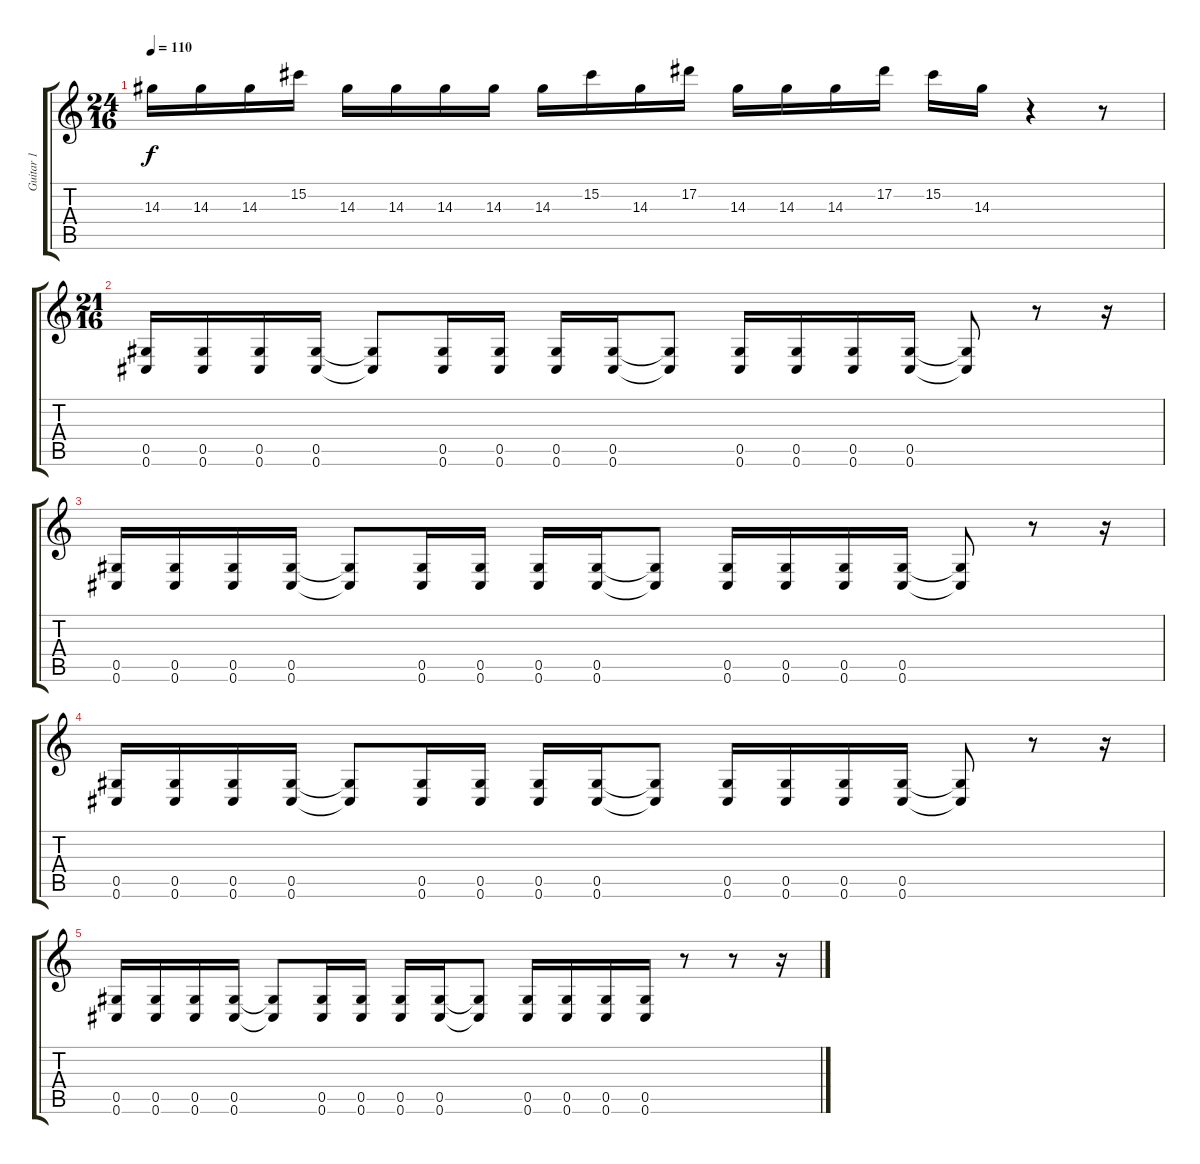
\track ("Guitar 1" "Guitar 1") {instrument distortionguitar}
\staff {score tabs}
\tuning (Eb4 Bb3 Gb3 Db3 Ab2 Db2) {hide}
\ts (24 16)
\tempo 110
\clef g2
\ks c
14.3.16{dy f} 14.3.16 14.3.16 15.2.16 14.3.16 14.3.16 14.3.16 14.3.16 14.3.16 15.2.16 14.3.16 17.2.16 14.3.16 14.3.16 14.3.16 17.2.16 15.2.16 14.3.16 r.4 r.8 |
\ts (21 16)
(0.5 0.6).16 (0.5 0.6).16 (0.5 0.6).16 (0.5 0.6).16 (0.5{t} 0.6{t}).8 (0.5 0.6).16 (0.5 0.6).16 (0.5 0.6).16 (0.5 0.6).16 (0.5{t} 0.6{t}).8 (0.5 0.6).16 (0.5 0.6).16 (0.5 0.6).16 (0.5 0.6).16 (0.5{t} 0.6{t}).8 r.8 r.16 |
(0.5 0.6).16 (0.5 0.6).16 (0.5 0.6).16 (0.5 0.6).16 (0.5{t} 0.6{t}).8 (0.5 0.6).16 (0.5 0.6).16 (0.5 0.6).16 (0.5 0.6).16 (0.5{t} 0.6{t}).8 (0.5 0.6).16 (0.5 0.6).16 (0.5 0.6).16 (0.5 0.6).16 (0.5{t} 0.6{t}).8 r.8 r.16 |
(0.5 0.6).16 (0.5 0.6).16 (0.5 0.6).16 (0.5 0.6).16 (0.5{t} 0.6{t}).8 (0.5 0.6).16 (0.5 0.6).16 (0.5 0.6).16 (0.5 0.6).16 (0.5{t} 0.6{t}).8 (0.5 0.6).16 (0.5 0.6).16 (0.5 0.6).16 (0.5 0.6).16 (0.5{t} 0.6{t}).8 r.8 r.16 |
(0.5 0.6).16 (0.5 0.6).16 (0.5 0.6).16 (0.5 0.6).16 (0.5{t} 0.6{t}).8 (0.5 0.6).16 (0.5 0.6).16 (0.5 0.6).16 (0.5 0.6).16 (0.5{t} 0.6{t}).8 (0.5 0.6).16 (0.5 0.6).16 (0.5 0.6).16 (0.5 0.6).16 r.8 r.8 r.16
